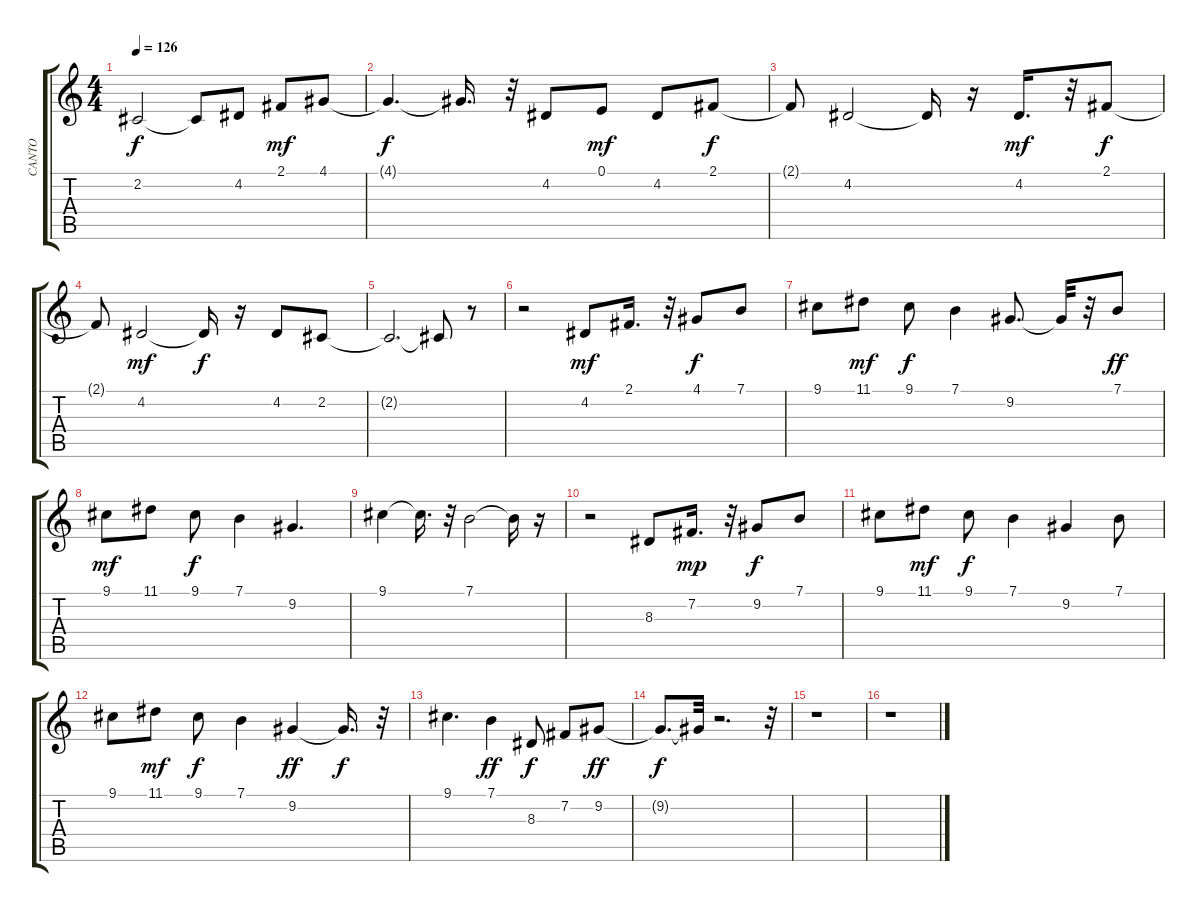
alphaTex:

\track ("CANTO" "CANTO") {instrument pad3polysynth}
\staff {score tabs}
\tuning (E4 B3 G3 D3 A2 E2) {hide}
\ts (4 4)
\tempo 126
\clef g2
\ks c
2.2{t}.2{dy f} 2.2{t}.8 4.2.8 2.1.8{dy mf} 4.1.8 |
4.1{t}.4{d dy f} 4.1{t}.16{d} r.32 4.2.8 0.1.8{dy mf} 4.2.8 2.1.8{dy f} |
2.1{t}.8 4.2.2 4.2{t}.16 r.16 4.2.16{d dy mf} r.32 2.1.8{dy f} |
2.1{t}.8 4.2.2{dy mf} 4.2{t}.16{dy f} r.16 4.2.8 2.2.8 |
2.2{t}.2{d} 2.2{t}.8 r.8 |
r.2 4.2.8{dy mf} 2.1.16{d} r.32 4.1.8{dy f} 7.1.8 |
9.1.8 11.1.8{dy mf} 9.1.8{dy f} 7.1.4 9.2.8{d} 9.2{t}.32 r.32 7.1.8{dy ff} |
9.1.8{dy mf} 11.1.8 9.1.8{dy f} 7.1.4 9.2.4{d} |
9.1.4 9.1{t}.16{d} r.32 7.1.2 7.1{t}.16 r.16 |
r.2 8.3.8 7.2.16{d dy mp} r.32 9.2.8{dy f} 7.1.8 |
9.1.8 11.1.8{dy mf} 9.1.8{dy f} 7.1.4 9.2.4 7.1.8 |
9.1.8 11.1.8{dy mf} 9.1.8{dy f} 7.1.4 9.2.4{dy ff} 9.2{t}.16{d dy f} r.32 |
9.1.4{d} 7.1.4{dy ff} 8.3.8{dy f} 7.2.8 9.2.8{dy ff} |
9.2{t}.8{d dy f} 9.2{t}.32 r.2{d} r.32 |
r.1 |
r.1
